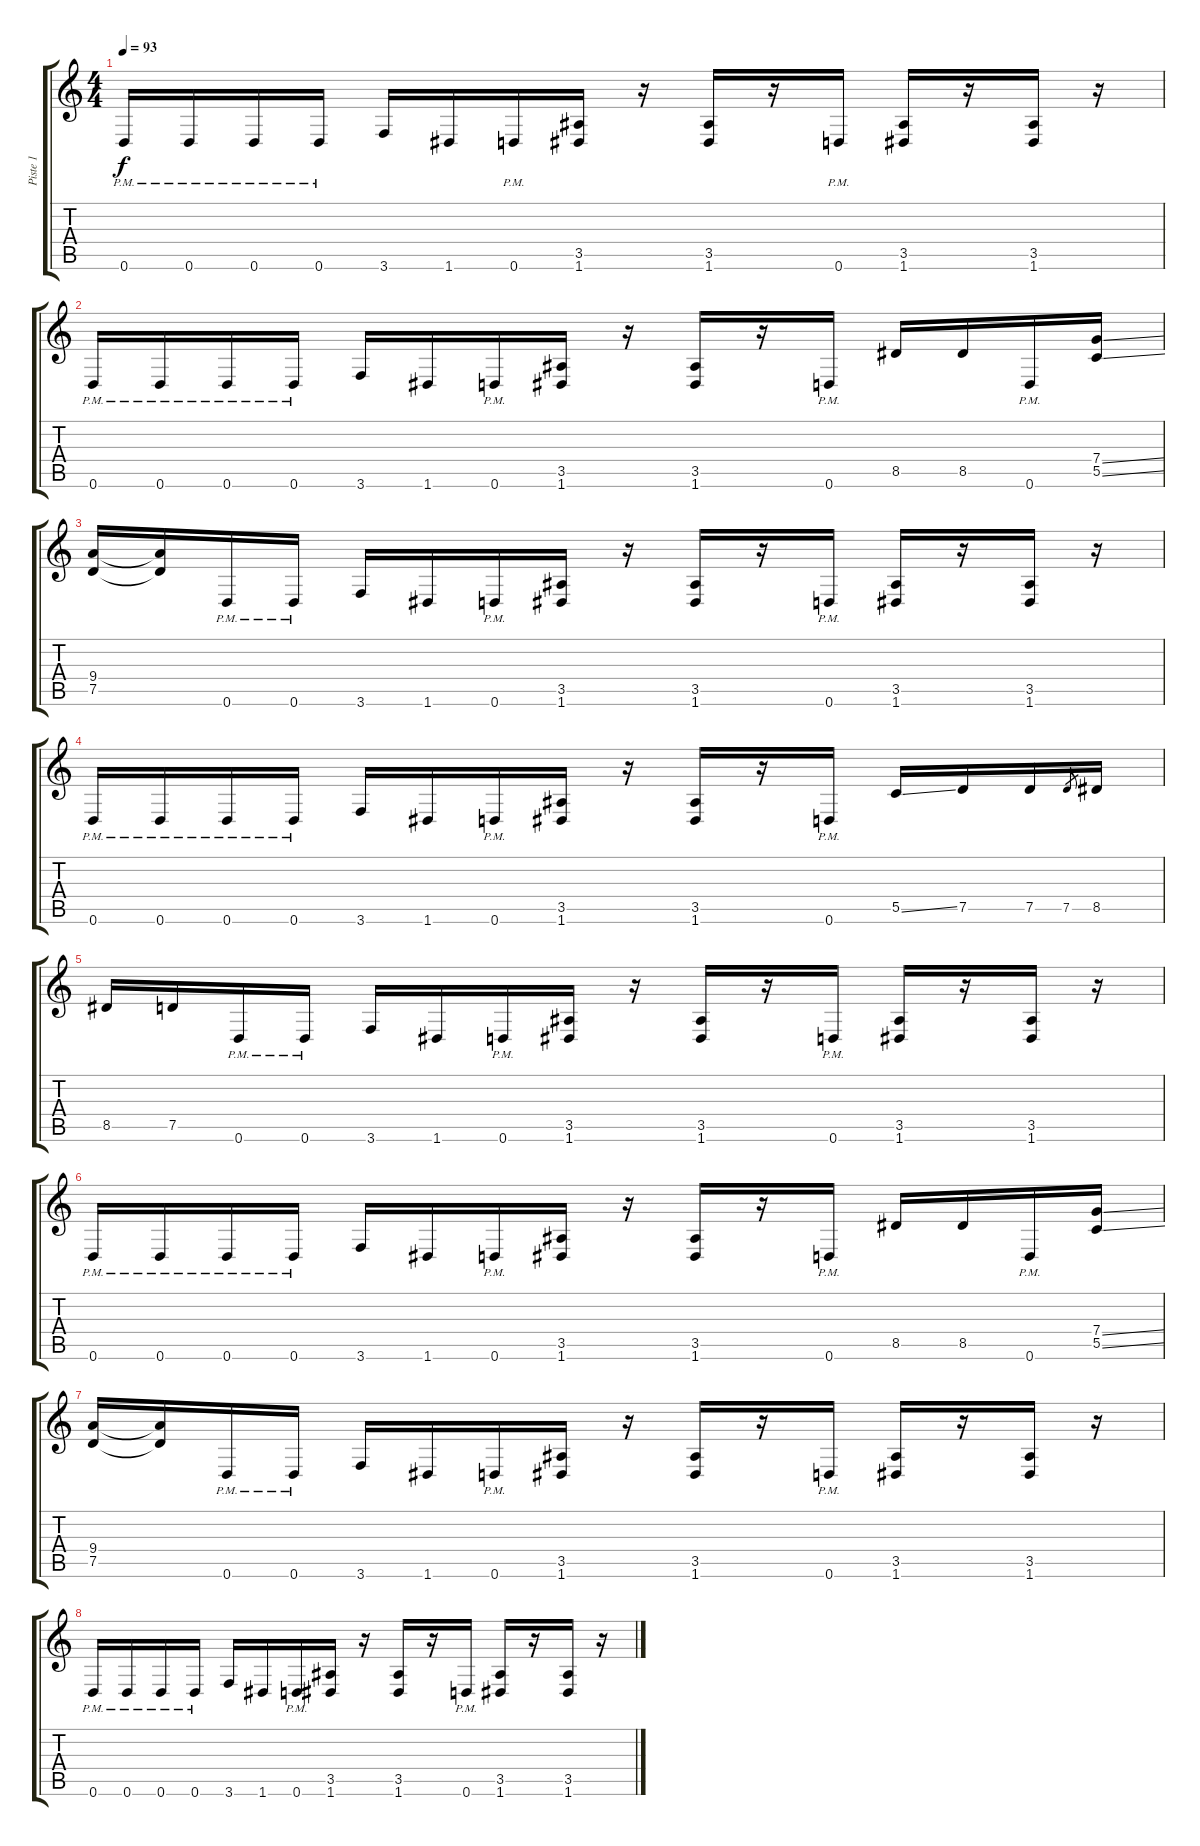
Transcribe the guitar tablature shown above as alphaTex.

\track ("Piste 1" "Piste 1") {instrument distortionguitar}
\staff {score tabs}
\tuning (D4 A3 F3 C3 G2 D2) {hide}
\ts (4 4)
\tempo 93
\clef g2
\ks c
0.6{pm}.16{dy f} 0.6{pm}.16 0.6{pm}.16 0.6{pm}.16 3.6.16 1.6.16 0.6{pm}.16 (3.5 1.6).16 r.16 (3.5 1.6).16 r.16 0.6{pm}.16 (3.5 1.6).16 r.16 (3.5 1.6).16 r.16 |
0.6{pm}.16 0.6{pm}.16 0.6{pm}.16 0.6{pm}.16 3.6.16 1.6.16 0.6{pm}.16 (3.5 1.6).16 r.16 (3.5 1.6).16 r.16 0.6{pm}.16 8.5.16 8.5.16 0.6{pm}.16 (7.4{ss} 5.5{ss}).16 |
(9.4 7.5).16 (9.4{t} 7.5{t}).16 0.6{pm}.16 0.6{pm}.16 3.6.16 1.6.16 0.6{pm}.16 (3.5 1.6).16 r.16 (3.5 1.6).16 r.16 0.6{pm}.16 (3.5 1.6).16 r.16 (3.5 1.6).16 r.16 |
0.6{pm}.16 0.6{pm}.16 0.6{pm}.16 0.6{pm}.16 3.6.16 1.6.16 0.6{pm}.16 (3.5 1.6).16 r.16 (3.5 1.6).16 r.16 0.6{pm}.16 5.5{ss}.16 7.5.16 7.5.16 7.5.8{gr} 8.5.16 |
8.5.16 7.5.16 0.6{pm}.16 0.6{pm}.16 3.6.16 1.6.16 0.6{pm}.16 (3.5 1.6).16 r.16 (3.5 1.6).16 r.16 0.6{pm}.16 (3.5 1.6).16 r.16 (3.5 1.6).16 r.16 |
0.6{pm}.16 0.6{pm}.16 0.6{pm}.16 0.6{pm}.16 3.6.16 1.6.16 0.6{pm}.16 (3.5 1.6).16 r.16 (3.5 1.6).16 r.16 0.6{pm}.16 8.5.16 8.5.16 0.6{pm}.16 (7.4{ss} 5.5{ss}).16 |
(9.4 7.5).16 (9.4{t} 7.5{t}).16 0.6{pm}.16 0.6{pm}.16 3.6.16 1.6.16 0.6{pm}.16 (3.5 1.6).16 r.16 (3.5 1.6).16 r.16 0.6{pm}.16 (3.5 1.6).16 r.16 (3.5 1.6).16 r.16 |
0.6{pm}.16 0.6{pm}.16 0.6{pm}.16 0.6{pm}.16 3.6.16 1.6.16 0.6{pm}.16 (3.5 1.6).16 r.16 (3.5 1.6).16 r.16 0.6{pm}.16 (3.5 1.6).16 r.16 (3.5 1.6).16 r.16
